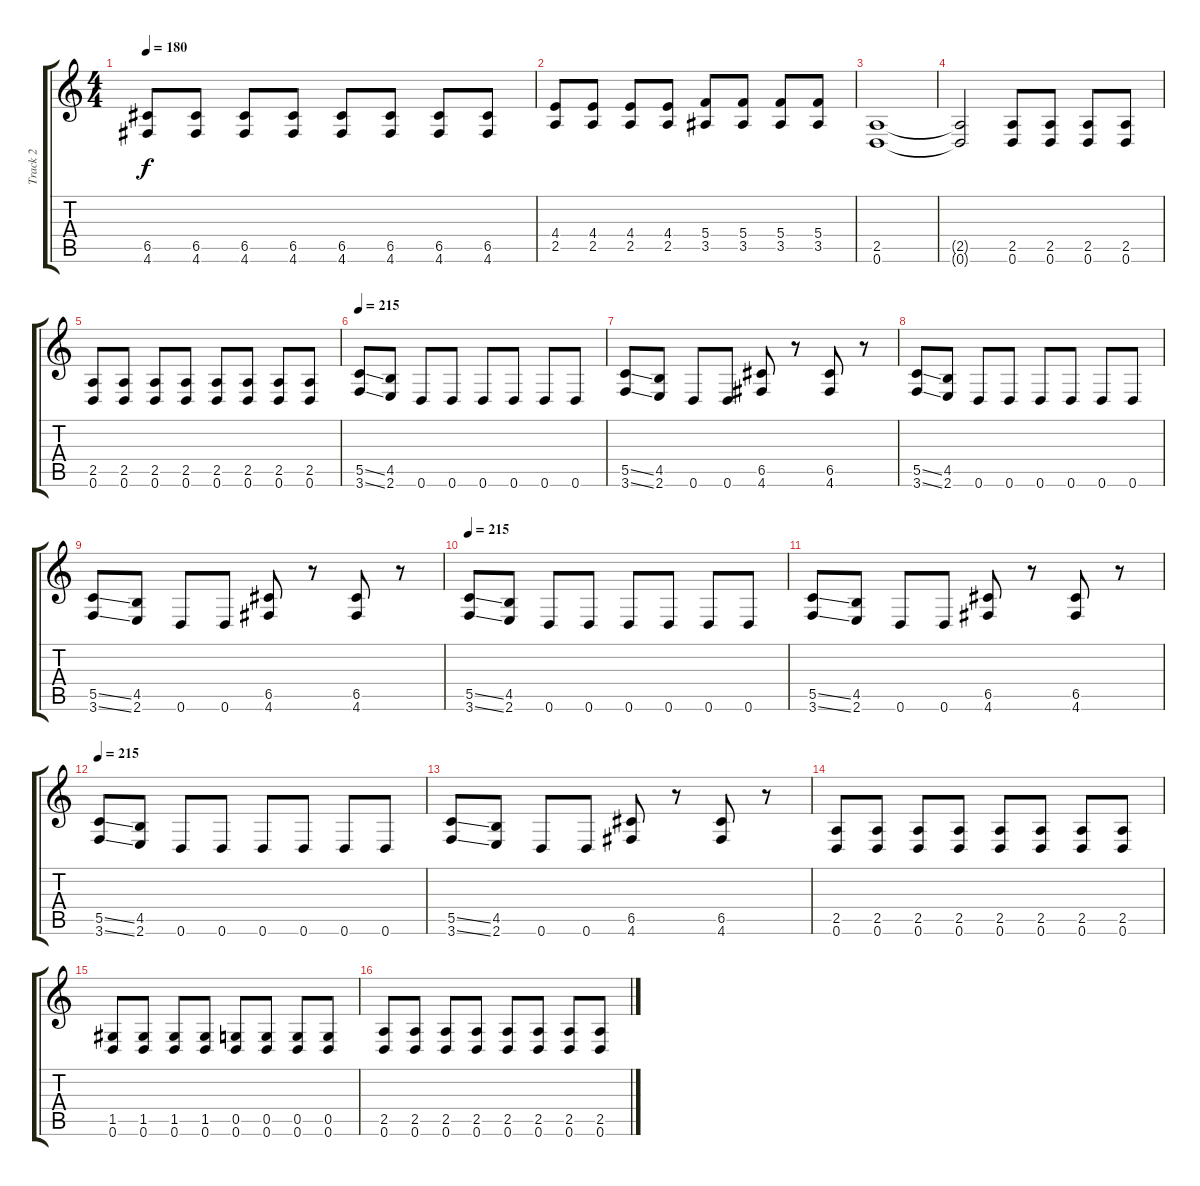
\track ("Track 2" "Track 2") {instrument distortionguitar}
\staff {score tabs}
\tuning (D4 A3 F3 C3 G2 D2) {hide}
\ts (4 4)
\tempo 180
\clef g2
\ks c
(6.5 4.6).8{dy f} (6.5 4.6).8 (6.5 4.6).8 (6.5 4.6).8 (6.5 4.6).8 (6.5 4.6).8 (6.5 4.6).8 (6.5 4.6).8 |
(4.4 2.5).8 (4.4 2.5).8 (4.4 2.5).8 (4.4 2.5).8 (5.4 3.5).8 (5.4 3.5).8 (5.4 3.5).8 (5.4 3.5).8 |
(2.5 0.6).1 |
(2.5{t} 0.6{t}).2 (2.5 0.6).8 (2.5 0.6).8 (2.5 0.6).8 (2.5 0.6).8 |
(2.5 0.6).8 (2.5 0.6).8 (2.5 0.6).8 (2.5 0.6).8 (2.5 0.6).8 (2.5 0.6).8 (2.5 0.6).8 (2.5 0.6).8 |
\tempo 215
(5.5{ss} 3.6{ss}).8 (4.5 2.6).8 0.6.8 0.6.8 0.6.8 0.6.8 0.6.8 0.6.8 |
(5.5{ss} 3.6{ss}).8 (4.5 2.6).8 0.6.8 0.6.8 (6.5 4.6).8 r.8 (6.5 4.6).8 r.8 |
(5.5{ss} 3.6{ss}).8 (4.5 2.6).8 0.6.8 0.6.8 0.6.8 0.6.8 0.6.8 0.6.8 |
(5.5{ss} 3.6{ss}).8 (4.5 2.6).8 0.6.8 0.6.8 (6.5 4.6).8 r.8 (6.5 4.6).8 r.8 |
\tempo 215
(5.5{ss} 3.6{ss}).8 (4.5 2.6).8 0.6.8 0.6.8 0.6.8 0.6.8 0.6.8 0.6.8 |
(5.5{ss} 3.6{ss}).8 (4.5 2.6).8 0.6.8 0.6.8 (6.5 4.6).8 r.8 (6.5 4.6).8 r.8 |
\tempo 215
(5.5{ss} 3.6{ss}).8 (4.5 2.6).8 0.6.8 0.6.8 0.6.8 0.6.8 0.6.8 0.6.8 |
(5.5{ss} 3.6{ss}).8 (4.5 2.6).8 0.6.8 0.6.8 (6.5 4.6).8 r.8 (6.5 4.6).8 r.8 |
(2.5 0.6).8 (2.5 0.6).8 (2.5 0.6).8 (2.5 0.6).8 (2.5 0.6).8 (2.5 0.6).8 (2.5 0.6).8 (2.5 0.6).8 |
(1.5 0.6).8 (1.5 0.6).8 (1.5 0.6).8 (1.5 0.6).8 (0.5 0.6).8 (0.5 0.6).8 (0.5 0.6).8 (0.5 0.6).8 |
(2.5 0.6).8 (2.5 0.6).8 (2.5 0.6).8 (2.5 0.6).8 (2.5 0.6).8 (2.5 0.6).8 (2.5 0.6).8 (2.5 0.6).8
